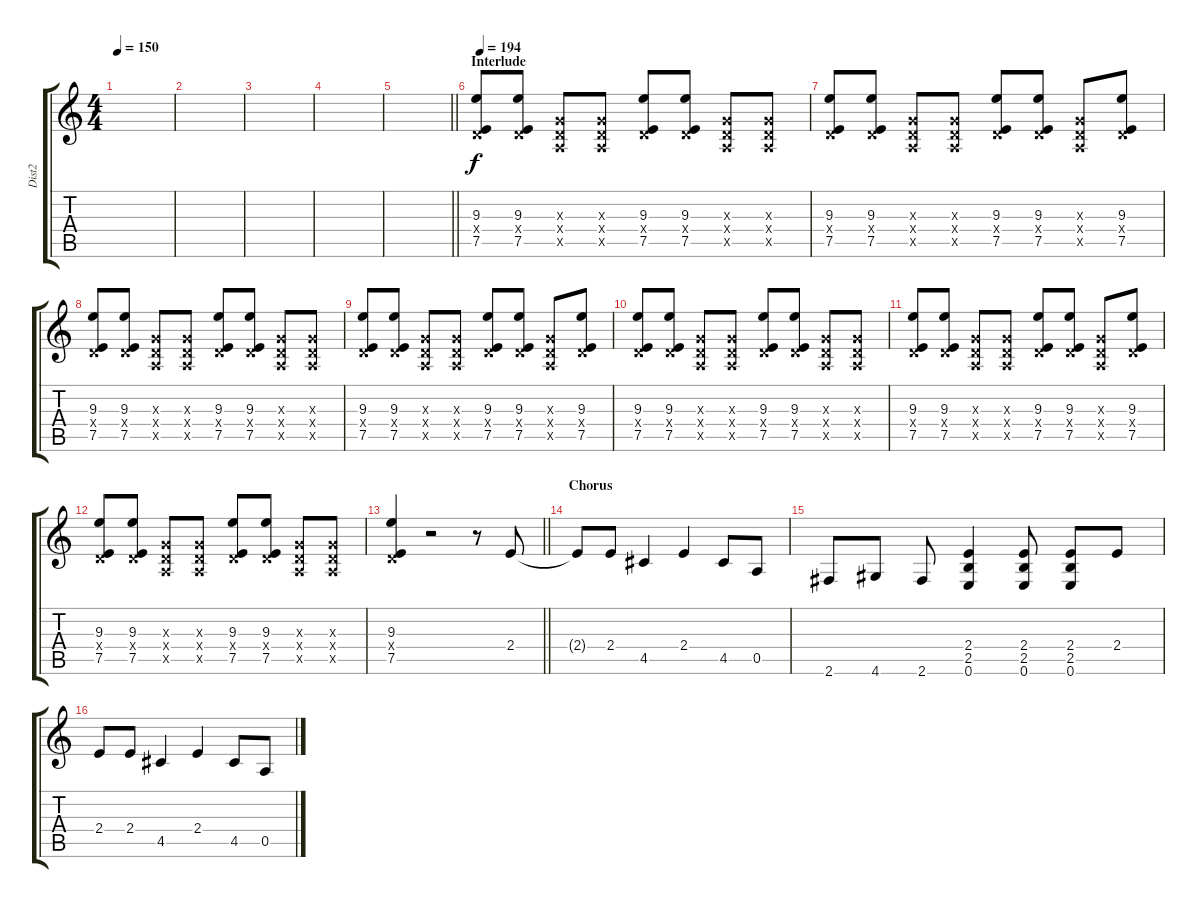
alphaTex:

\track ("Dist2" "Dist2") {solo instrument overdrivenguitar}
\staff {score tabs}
\tuning (E4 B3 G3 D3 A2 E2) {hide}
\ts (4 4)
\tempo 150
\clef g2
\ks c
|
|
|
|
\barLineRight lightlight
|
\section ("" "Interlude")
\tempo 194
(9.3 0.4{x} 7.5).8{instrument overdrivenguitar} (9.3 0.4{x} 7.5).8 (0.3{x} 0.4{x} 0.5{x}).8 (0.3{x} 0.4{x} 0.5{x}).8 (9.3 0.4{x} 7.5).8 (9.3 0.4{x} 7.5).8 (0.3{x} 0.4{x} 0.5{x}).8 (0.3{x} 0.4{x} 0.5{x}).8 |
(9.3 0.4{x} 7.5).8 (9.3 0.4{x} 7.5).8 (0.3{x} 0.4{x} 0.5{x}).8 (0.3{x} 0.4{x} 0.5{x}).8 (9.3 0.4{x} 7.5).8 (9.3 0.4{x} 7.5).8 (0.3{x} 0.4{x} 0.5{x}).8 (9.3 0.4{x} 7.5).8 |
(9.3 0.4{x} 7.5).8 (9.3 0.4{x} 7.5).8 (0.3{x} 0.4{x} 0.5{x}).8 (0.3{x} 0.4{x} 0.5{x}).8 (9.3 0.4{x} 7.5).8 (9.3 0.4{x} 7.5).8 (0.3{x} 0.4{x} 0.5{x}).8 (0.3{x} 0.4{x} 0.5{x}).8 |
(9.3 0.4{x} 7.5).8 (9.3 0.4{x} 7.5).8 (0.3{x} 0.4{x} 0.5{x}).8 (0.3{x} 0.4{x} 0.5{x}).8 (9.3 0.4{x} 7.5).8 (9.3 0.4{x} 7.5).8 (0.3{x} 0.4{x} 0.5{x}).8 (9.3 0.4{x} 7.5).8 |
(9.3 0.4{x} 7.5).8 (9.3 0.4{x} 7.5).8 (0.3{x} 0.4{x} 0.5{x}).8 (0.3{x} 0.4{x} 0.5{x}).8 (9.3 0.4{x} 7.5).8 (9.3 0.4{x} 7.5).8 (0.3{x} 0.4{x} 0.5{x}).8 (0.3{x} 0.4{x} 0.5{x}).8 |
(9.3 0.4{x} 7.5).8 (9.3 0.4{x} 7.5).8 (0.3{x} 0.4{x} 0.5{x}).8 (0.3{x} 0.4{x} 0.5{x}).8 (9.3 0.4{x} 7.5).8 (9.3 0.4{x} 7.5).8 (0.3{x} 0.4{x} 0.5{x}).8 (9.3 0.4{x} 7.5).8 |
(9.3 0.4{x} 7.5).8 (9.3 0.4{x} 7.5).8 (0.3{x} 0.4{x} 0.5{x}).8 (0.3{x} 0.4{x} 0.5{x}).8 (9.3 0.4{x} 7.5).8 (9.3 0.4{x} 7.5).8 (0.3{x} 0.4{x} 0.5{x}).8 (0.3{x} 0.4{x} 0.5{x}).8 |
\barLineRight lightlight
(9.3 0.4{x} 7.5).4 r.2 r.8 2.4.8 |
\section ("" "Chorus")
2.4{t}.8 2.4.8 4.5.4 2.4.4 4.5.8 0.5.8 |
2.6.8 4.6.8 2.6.8 (2.4 2.5 0.6).4 (2.4 2.5 0.6).8 (2.4 2.5 0.6).8 2.4.8 |
2.4.8 2.4.8 4.5.4 2.4.4 4.5.8 0.5.8
